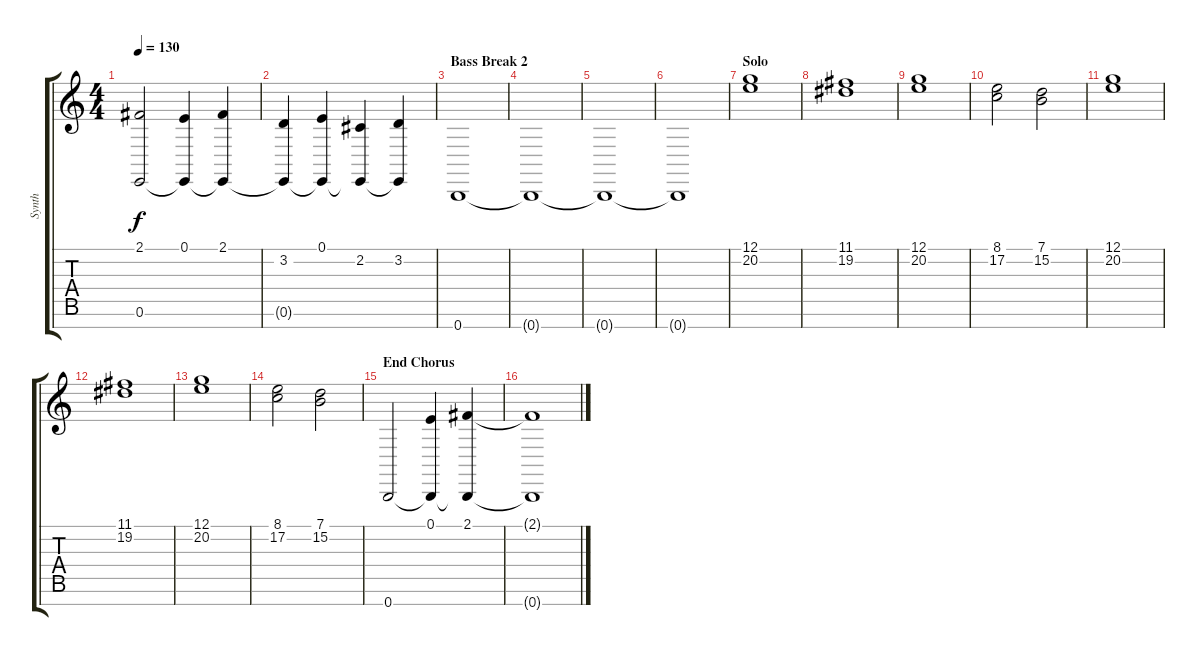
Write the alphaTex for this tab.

\track ("Synth" "Synth") {instrument choiraahs}
\staff {score tabs}
\tuning (E4 B3 G3 D3 A2 E2 B1) {hide}
\ts (4 4)
\tempo 130
\clef g2
\ks c
(2.1{t} 0.6{t}).2{dy f} (0.1 0.6{t}).4 (2.1 0.6{t}).4 |
(3.2 0.6{t}).4 (0.1 0.6{t}).4 (2.2 0.6{t}).4 (3.2 0.6{t}).4 |
\section ("" "Bass Break 2")
0.7.1 |
0.7{t}.1 |
0.7{t}.1 |
0.7{t}.1 |
\section ("" "Solo")
(12.1 20.2).1{volume 9} |
(11.1 19.2).1 |
(12.1 20.2).1 |
(8.1 17.2).2 (7.1 15.2).2 |
(12.1 20.2).1 |
(11.1 19.2).1 |
(12.1 20.2).1 |
(8.1 17.2).2 (7.1 15.2).2 |
\section ("" "End Chorus")
0.7.2{volume 13} (0.1 0.7{t}).4 (2.1 0.7{t}).4 |
(2.1{t} 0.7{t}).1
